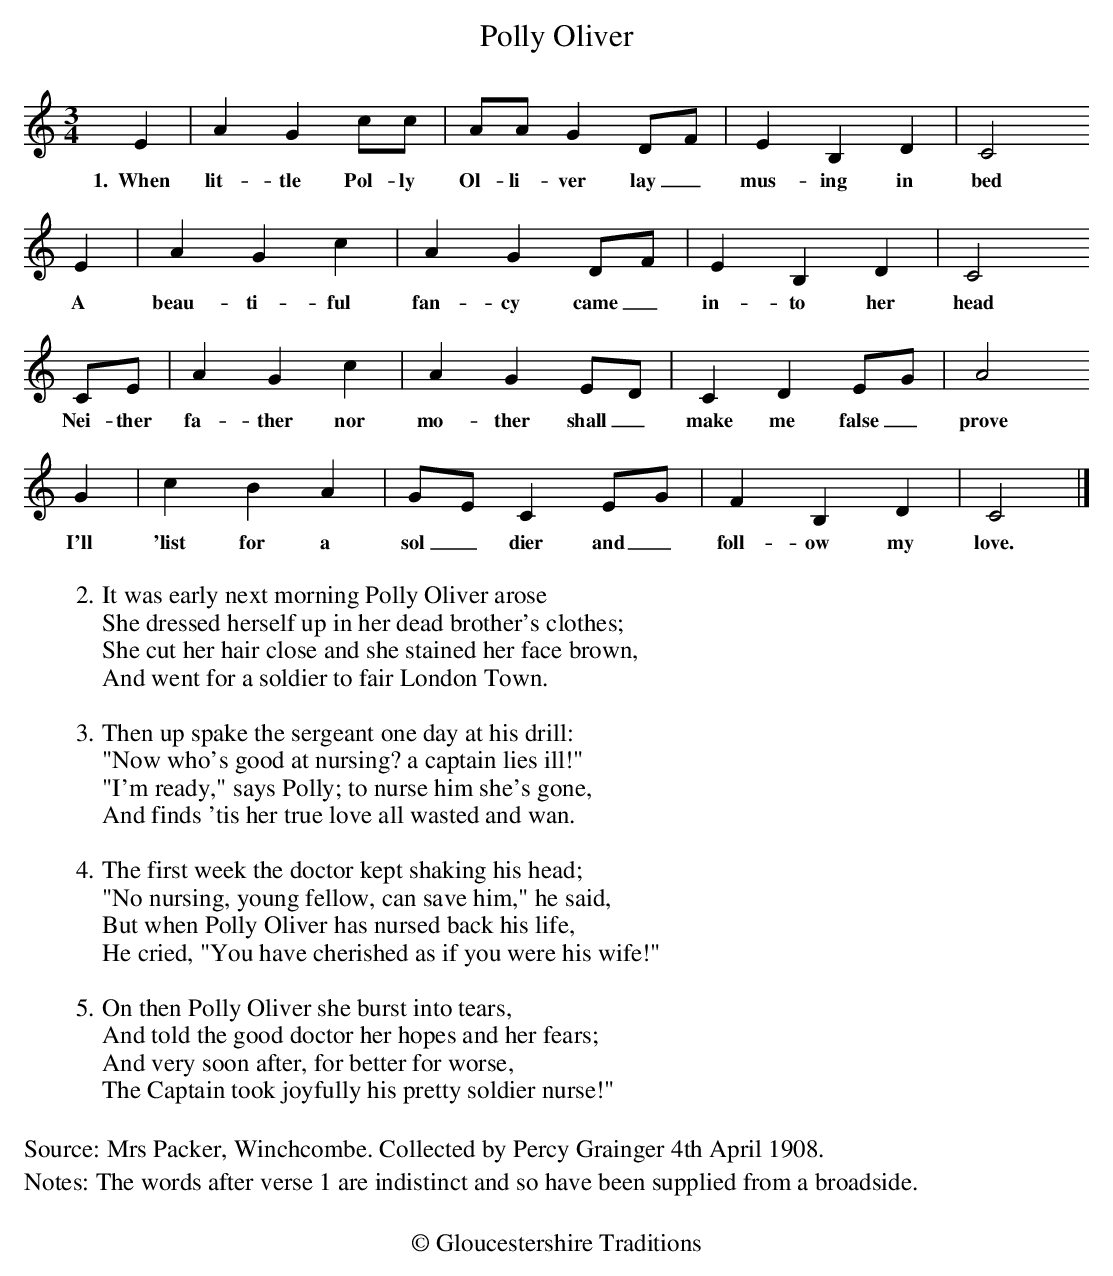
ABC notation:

X:1
T: Polly Oliver
M: 3/4
L: 1/4
K: C
E | AGc/c/ | A/A/GD/F/ | EB,D | C2
w:1.~~When lit-tle Pol-ly Ol-li-ver lay_ mus-ing in bed
E | AGc | AGD/F/ | EB,D | C2
w:A beau-ti-ful fan-cy came_ in-to her head
C/E/ | AGc | AGE/D/ | CDE/G/ | A2
w:Nei-ther fa-ther nor mo-ther shall_ make me false_ prove
G | cBA | G/E/CE/G/ | FB,D | C2 |]
w:I'll 'list for a sol_dier and_ foll-ow my love.
%%text
%%text
W:2.It was early next morning Polly Oliver arose
W:She dressed herself up in her dead brother's clothes;
W:She cut her hair close and she stained her face brown,
W:And went for a soldier to fair London Town.
W:
W:3.Then up spake the sergeant one day at his drill:
W:"Now who's good at nursing? a captain lies ill!"
W:"I'm ready," says Polly; to nurse him she's gone,
W:And finds 'tis her true love all wasted and wan.
W:
W:4.The first week the doctor kept shaking his head;
W:"No nursing, young fellow, can save him," he said,
W:But when Polly Oliver has nursed back his life,
W:He cried, "You have cherished as if you were his wife!"
W:
W:5.On then Polly Oliver she burst into tears,
W:And told the good doctor her hopes and her fears;
W:And very soon after, for better for worse,
W:The Captain took joyfully his pretty soldier nurse!"
W:
